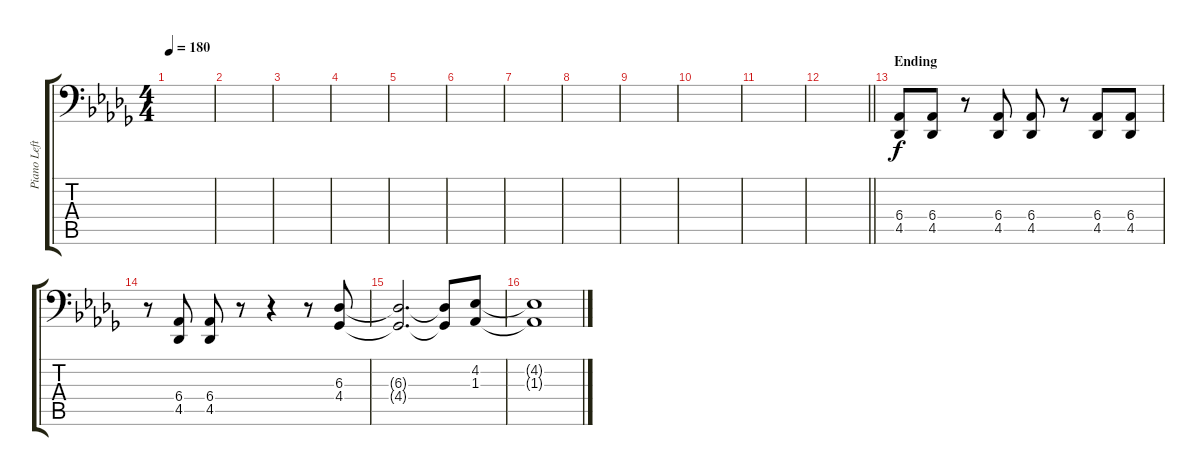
\track ("Piano Left (Kotobuki Tsumugi)" "Piano Left") {instrument acousticgrandpiano}
\staff {score tabs}
\tuning (E3 B2 G2 D2 A1 E0) {hide}
\ts (4 4)
\tempo 180
\clef f4
\ks db
|
|
|
|
|
|
|
|
|
|
|
\barLineRight lightlight
|
\section ("" "Ending")
(6.4 4.5).8 (6.4 4.5).8 r.8 (6.4 4.5).8 (6.4 4.5).8 r.8 (6.4 4.5).8 (6.4 4.5).8 |
r.8 (6.4 4.5).8 (6.4 4.5).8 r.8 r.4 r.8 (6.3 4.4).8 |
(6.3{t} 4.4{t}).2{d} (6.3{t} 4.4{t}).8 (4.2 1.3).8 |
(4.2{t} 1.3{t}).1
